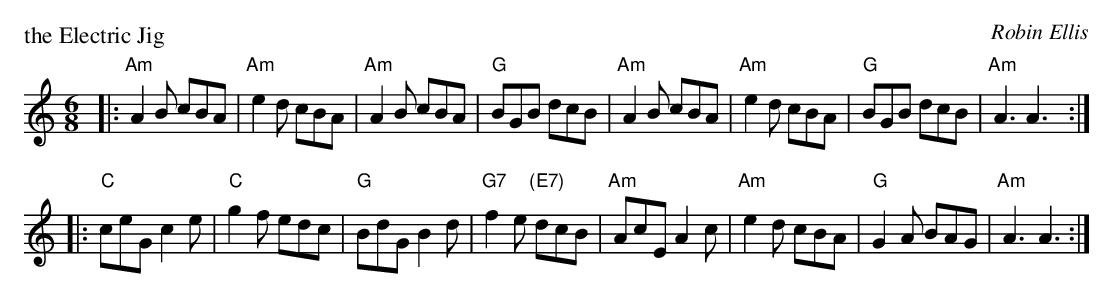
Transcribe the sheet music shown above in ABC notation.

X:1
P: the Electric Jig
C: Robin Ellis
M: 6/8
L: 1/8
K: Am
|:"Am"A2B cBA | "Am"e2d cBA |"Am"A2B cBA |  "G"BGB dcB \
| "Am"A2B cBA | "Am"e2d cBA | "G"BGB dcB | "Am"A3  A3 :|
|: "C"ceG c2e |  "C"g2f edc | "G"BdG B2d | "G7"f2e "(E7)"dcB \
| "Am"AcE A2c | "Am"e2d cBA | "G"G2A BAG | "Am"A3  A3 :|
